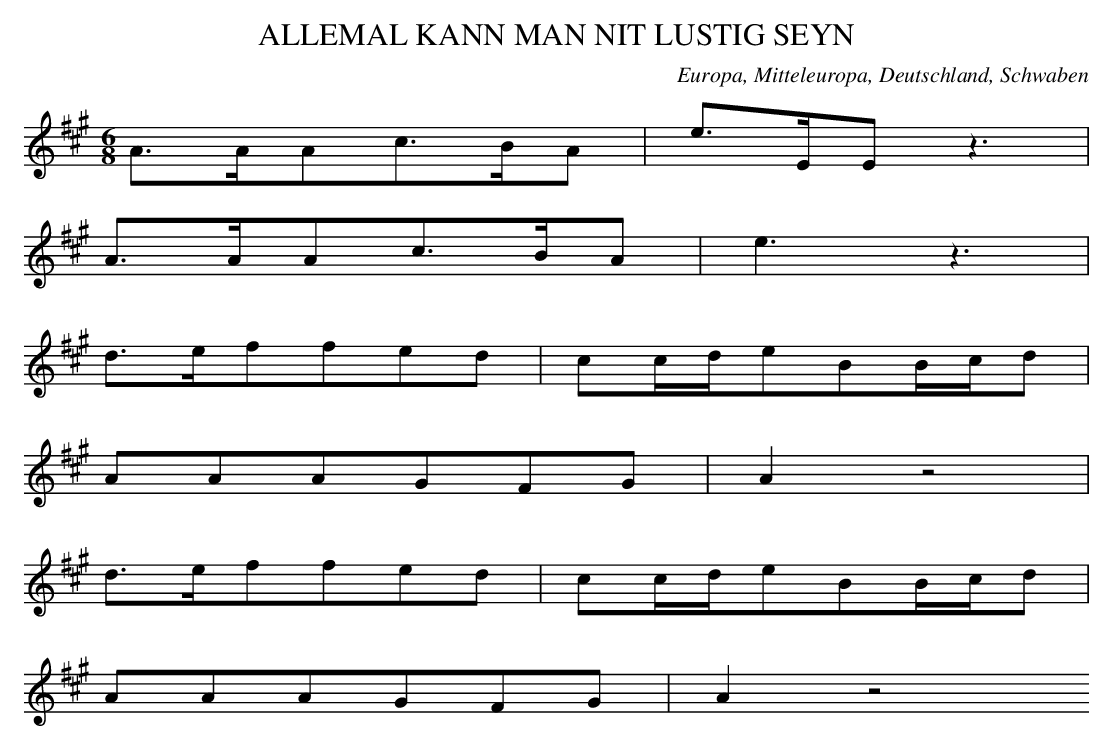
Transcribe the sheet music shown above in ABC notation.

X:1
T: ALLEMAL KANN MAN NIT LUSTIG SEYN
O: Europa, Mitteleuropa, Deutschland, Schwaben
M: 6/8
L: 1/16
K: A
A3AA2c3BA2 | e3EE2z6 |
A3AA2c3BA2 | e6z6 |
d3ef2f2e2d2 | c2cde2B2Bcd2 |
A2A2A2G2F2G2 | A4z8 |
d3ef2f2e2d2 | c2cde2B2Bcd2 |
A2A2A2G2F2G2 | A4z8
